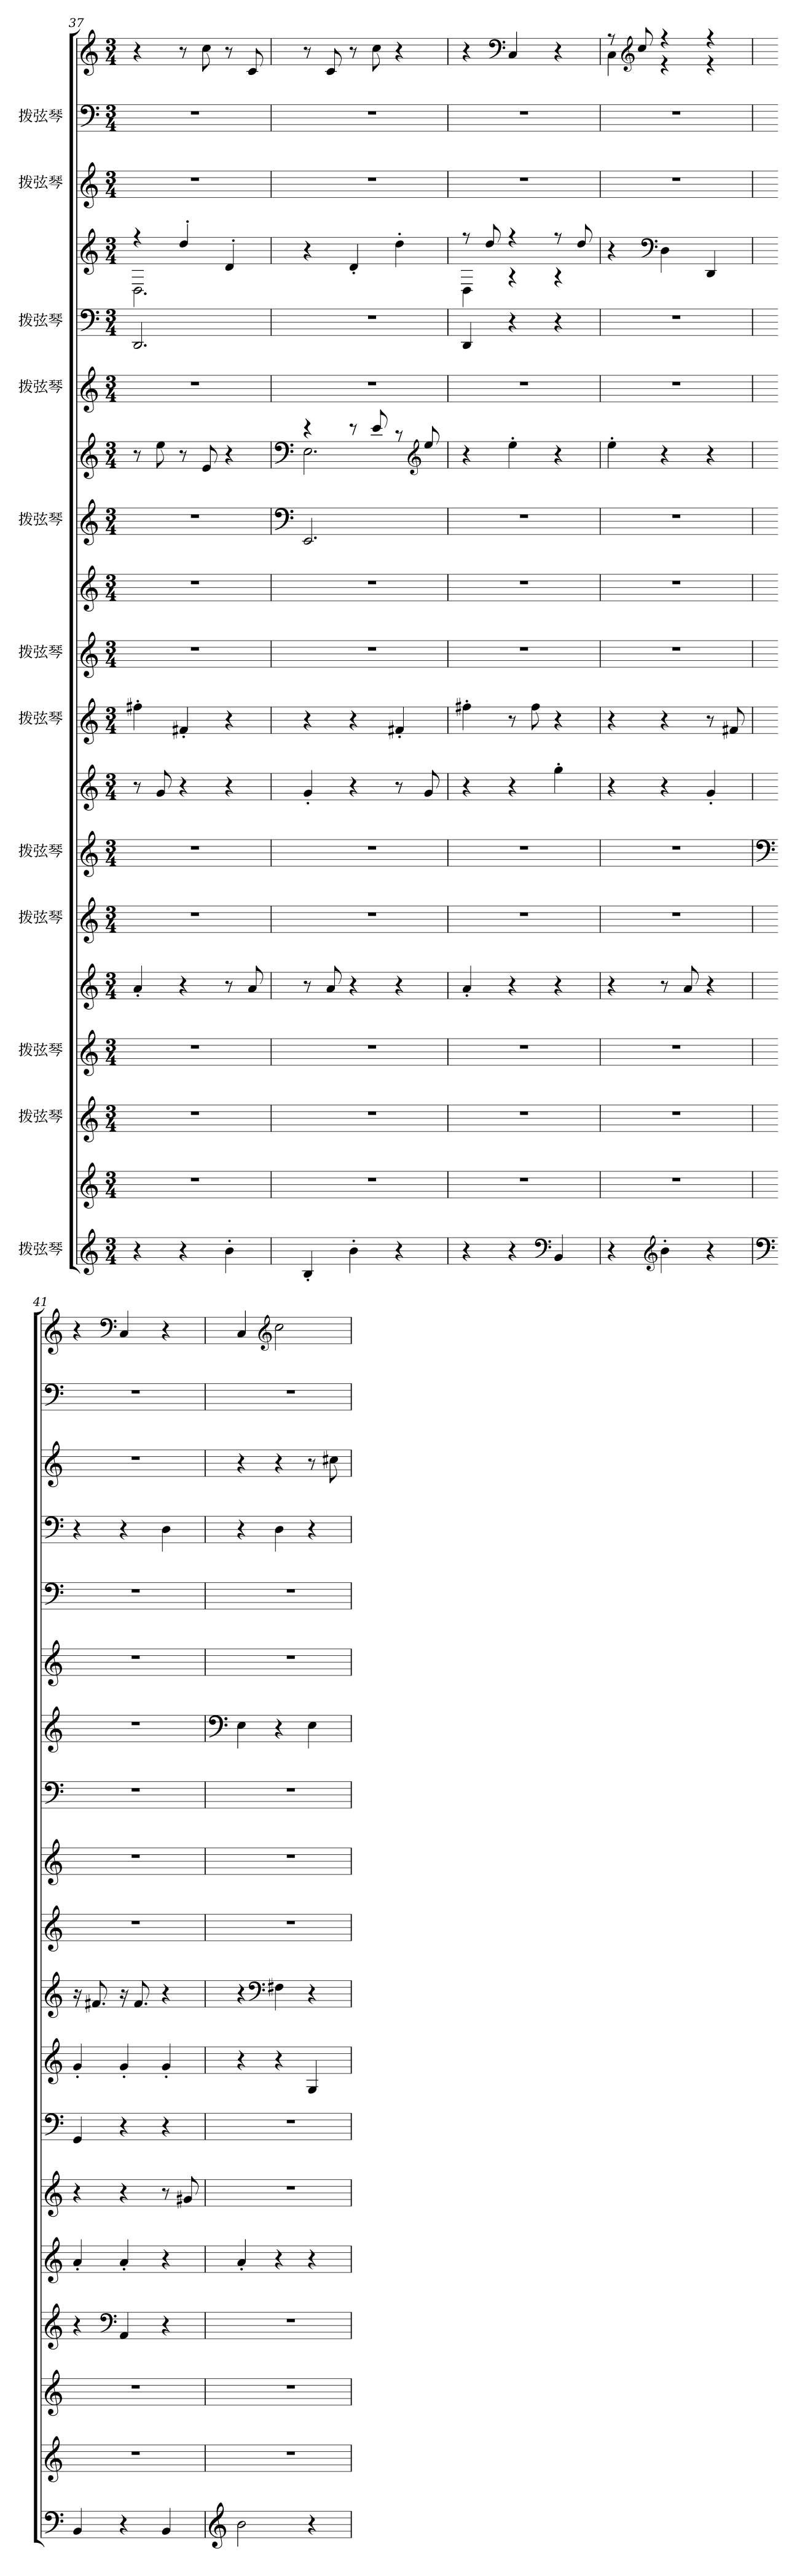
**kern	**kern	**kern	**kern	**kern	**kern	**kern	**kern	**kern	**kern	**kern	**kern	**kern	**kern	**kern	**kern	**kern	**kern	**kern
*part12	*part12	*part11	*part10	*part10	*part9	*part8	*part8	*part7	*part6	*part6	*part5	*part5	*part4	*part3	*part3	*part2	*part1	*part1
*staff19	*staff18	*staff17	*staff16	*staff15	*staff14	*staff13	*staff12	*staff11	*staff10	*staff9	*staff8	*staff7	*staff6	*staff5	*staff4	*staff3	*staff2	*staff1
*I"拨弦琴	*	*I"拨弦琴	*I"拨弦琴	*	*I"拨弦琴	*I"拨弦琴	*	*I"拨弦琴	*I"拨弦琴	*	*I"拨弦琴	*	*I"拨弦琴	*I"拨弦琴	*	*I"拨弦琴	*I"拨弦琴	*
!!LO:PB:g=z
*clefG2	*clefG2	*clefG2	*clefG2	*clefG2	*clefG2	*clefG2	*clefG2	*clefG2	*clefG2	*clefG2	*clefG2	*clefG2	*clefG2	*clefF4	*clefG2	*clefG2	*clefF4	*clefG2
*k[]	*k[]	*k[]	*k[]	*k[]	*k[]	*k[]	*k[]	*k[]	*k[]	*k[]	*k[]	*k[]	*k[]	*k[]	*k[]	*k[]	*k[]	*k[]
*M3/4	*M3/4	*M3/4	*M3/4	*M3/4	*M3/4	*M3/4	*M3/4	*M3/4	*M3/4	*M3/4	*M3/4	*M3/4	*M3/4	*M3/4	*M3/4	*M3/4	*M3/4	*M3/4
=37	=37	=37	=37	=37	=37	=37	=37	=37	=37	=37	=37	=37	=37	=37	=37	=37	=37	=37
*	*	*	*	*	*	*	*	*	*	*	*	*	*	*	*^	*	*	*
4r	2.r	2.r	2.r	4a'/	2.r	2.r	8r	4ff#X'\	2.r	2.r	2.r	8r	2.r	2.DD/	4r	2.D\	2.r	2.r	4r
.	.	.	.	.	.	.	8g/	.	.	.	.	8ee\	.	.	.	.	.	.	.
4r	.	.	.	4r	.	.	4r	4f#X'/	.	.	.	8r	.	.	4dd'/	.	.	.	8r
.	.	.	.	.	.	.	.	.	.	.	.	8e/	.	.	.	.	.	.	8cc\
4b'\	.	.	.	8r	.	.	4r	4r	.	.	.	4r	.	.	4d'/	.	.	.	8r
.	.	.	.	8a/	.	.	.	.	.	.	.	.	.	.	.	.	.	.	8c/
*	*	*	*	*	*	*	*	*	*	*	*	*	*	*	*v	*v	*	*	*
=38	=38	=38	=38	=38	=38	=38	=38	=38	=38	=38	=38	=38	=38	=38	=38	=38	=38	=38
*	*	*	*	*	*	*	*	*	*	*	*clefF4	*clefF4	*	*	*	*	*	*
*	*	*	*	*	*	*	*	*	*	*	*	*^	*	*	*	*	*	*
4B'/	2.r	2.r	2.r	8r	2.r	2.r	4g'/	4r	2.r	2.r	2.EE/	4r	2.E\	2.r	2.r	4r	2.r	2.r	8r
.	.	.	.	8a/	.	.	.	.	.	.	.	.	.	.	.	.	.	.	8c/
4b'\	.	.	.	4r	.	.	4r	4r	.	.	.	8r	.	.	.	4d'/	.	.	8r
.	.	.	.	.	.	.	.	.	.	.	.	8e/	.	.	.	.	.	.	8cc\
4r	.	.	.	4r	.	.	8r	4f#X'/	.	.	.	8r	.	.	.	4dd'\	.	.	4r
*	*	*	*	*	*	*	*	*	*	*	*	*clefG2	*	*	*	*	*	*	*
.	.	.	.	.	.	.	8g/	.	.	.	.	8ee/	.	.	.	.	.	.	.
*	*	*	*	*	*	*	*	*	*	*	*	*v	*v	*	*	*	*	*	*
=39	=39	=39	=39	=39	=39	=39	=39	=39	=39	=39	=39	=39	=39	=39	=39	=39	=39	=39
*	*	*	*	*	*	*	*	*	*	*	*	*	*	*	*^	*	*	*
4r	2.r	2.r	2.r	4a'/	2.r	2.r	4r	4ff#X'\	2.r	2.r	2.r	4r	2.r	4DD/	8r	4D\	2.r	2.r	4r
.	.	.	.	.	.	.	.	.	.	.	.	.	.	.	8dd/	.	.	.	.
*	*	*	*	*	*	*	*	*	*	*	*	*	*	*	*	*	*	*	*clefF4
4r	.	.	.	4r	.	.	4r	8r	.	.	.	4ee'\	.	4r	4r	4r	.	.	4C/
.	.	.	.	.	.	.	.	8ff#\	.	.	.	.	.	.	.	.	.	.	.
*clefF4	*	*	*	*	*	*	*	*	*	*	*	*	*	*	*	*	*	*	*
4BB/	.	.	.	4r	.	.	4gg'\	4r	.	.	.	4r	.	4r	8r	4r	.	.	4r
.	.	.	.	.	.	.	.	.	.	.	.	.	.	.	8dd/	.	.	.	.
*	*	*	*	*	*	*	*	*	*	*	*	*	*	*	*v	*v	*	*	*
=40	=40	=40	=40	=40	=40	=40	=40	=40	=40	=40	=40	=40	=40	=40	=40	=40	=40	=40
*	*	*	*	*	*	*	*	*	*	*	*	*	*	*	*	*	*	*^
4r	2.r	2.r	2.r	4r	2.r	2.r	4r	4r	2.r	2.r	2.r	4ee'\	2.r	2.r	4r	2.r	2.r	8r	4C\
*	*	*	*	*	*	*	*	*	*	*	*	*	*	*	*	*	*	*clefG2	*
.	.	.	.	.	.	.	.	.	.	.	.	.	.	.	.	.	.	8cc/	.
*clefG2	*	*	*	*	*	*	*	*	*	*	*	*	*	*	*clefF4	*	*	*	*
4b'\	.	.	.	8r	.	.	4r	4r	.	.	.	4r	.	.	4D\	.	.	4r	4r
.	.	.	.	8a/	.	.	.	.	.	.	.	.	.	.	.	.	.	.	.
4r	.	.	.	4r	.	.	4g'/	8r	.	.	.	4r	.	.	4DD/	.	.	4r	4r
.	.	.	.	.	.	.	.	8f#X/	.	.	.	.	.	.	.	.	.	.	.
*	*	*	*	*	*	*	*	*	*	*	*	*	*	*	*	*	*	*v	*v
!!LO:PB:g=z
=41	=41	=41	=41	=41	=41	=41	=41	=41	=41	=41	=41	=41	=41	=41	=41	=41	=41	=41
*clefF4	*	*	*	*	*	*clefF4	*	*	*	*	*	*	*	*	*	*	*	*
4BB/	2.r	2.r	4r	4a'/	4r	4GG/	4g'/	16r	2.r	2.r	2.r	2.r	2.r	2.r	4r	2.r	2.r	4r
.	.	.	.	.	.	.	.	8.f#X/	.	.	.	.	.	.	.	.	.	.
*	*	*	*clefF4	*	*	*	*	*	*	*	*	*	*	*	*	*	*	*clefF4
4r	.	.	4AA/	4a'/	4r	4r	4g'/	16r	.	.	.	.	.	.	4r	.	.	4C/
.	.	.	.	.	.	.	.	8.f#/	.	.	.	.	.	.	.	.	.	.
4BB/	.	.	4r	4r	8r	4r	4g'/	4r	.	.	.	.	.	.	4D\	.	.	4r
.	.	.	.	.	8g#X/	.	.	.	.	.	.	.	.	.	.	.	.	.
=42	=42	=42	=42	=42	=42	=42	=42	=42	=42	=42	=42	=42	=42	=42	=42	=42	=42	=42
*clefG2	*	*	*	*	*	*	*	*	*	*	*	*clefF4	*	*	*	*	*	*
2b\	2.r	2.r	2.r	4a'/	2.r	2.r	4r	4r	2.r	2.r	2.r	4E\	2.r	2.r	4r	4r	2.r	4C/
*	*	*	*	*	*	*	*	*clefF4	*	*	*	*	*	*	*	*	*	*clefG2
.	.	.	.	4r	.	.	4r	4F#X\	.	.	.	4r	.	.	4D\	4r	.	2cc\
4r	.	.	.	4r	.	.	4G/	4r	.	.	.	4E\	.	.	4r	8r	.	.
.	.	.	.	.	.	.	.	.	.	.	.	.	.	.	.	8cc#X\	.	.
=	=	=	=	=	=	=	=	=	=	=	=	=	=	=	=	=	=	=
*-	*-	*-	*-	*-	*-	*-	*-	*-	*-	*-	*-	*-	*-	*-	*-	*-	*-	*-
